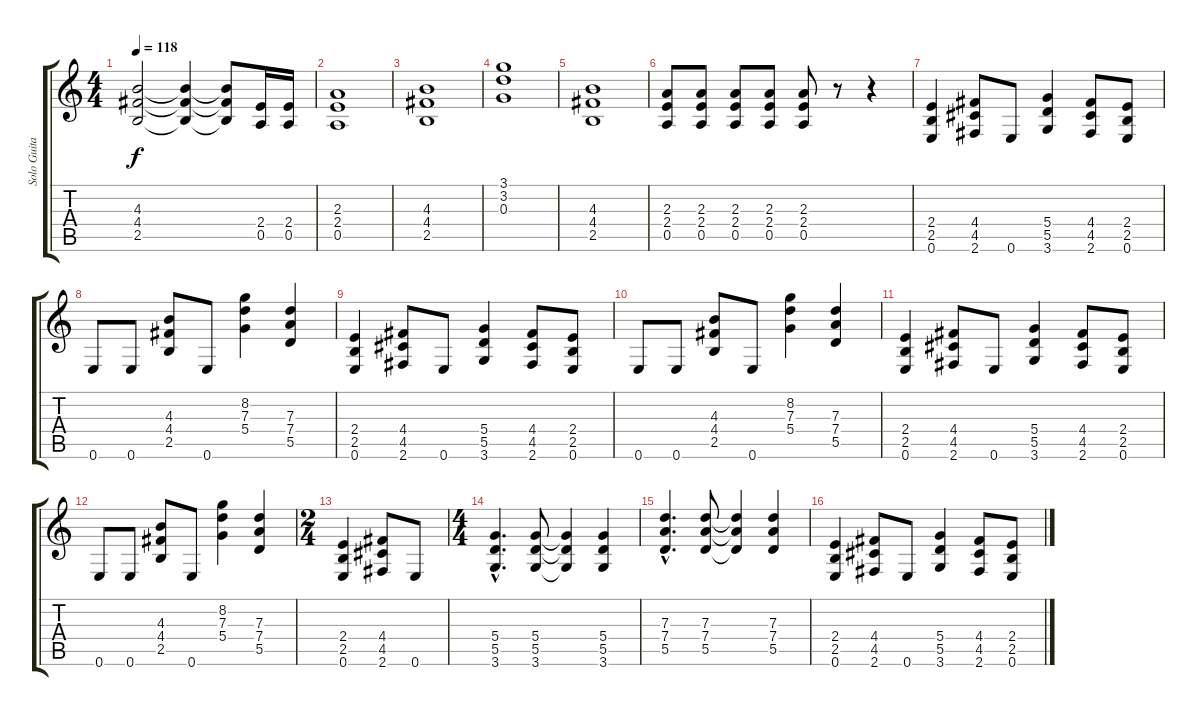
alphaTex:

\track ("Solo Guitar" "Solo Guita") {instrument distortionguitar}
\staff {score tabs}
\tuning (E4 B3 G3 D3 A2 E2) {hide}
\ts (4 4)
\tempo 118
\clef g2
\ks c
(4.3 4.4 2.5).2{dy f} (4.3{t} 4.4{t} 2.5{t}).4 (4.3{t} 4.4{t} 2.5{t}).8 (2.4 0.5).16 (2.4 0.5).16 |
(2.3 2.4 0.5).1 |
(4.3 4.4 2.5).1 |
(3.1 3.2 0.3).1 |
(4.3 4.4 2.5).1 |
(2.3 2.4 0.5).8 (2.3 2.4 0.5).8 (2.3 2.4 0.5).8 (2.3 2.4 0.5).8 (2.3 2.4 0.5).8 r.8 r.4 |
(2.4 2.5 0.6).4 (4.4 4.5 2.6).8 0.6.8 (5.4 5.5 3.6).4 (4.4 4.5 2.6).8 (2.4 2.5 0.6).8 |
0.6.8 0.6.8 (4.3 4.4 2.5).8 0.6.8 (8.2 7.3 5.4).4 (7.3 7.4 5.5).4 |
(2.4 2.5 0.6).4 (4.4 4.5 2.6).8 0.6.8 (5.4 5.5 3.6).4 (4.4 4.5 2.6).8 (2.4 2.5 0.6).8 |
0.6.8 0.6.8 (4.3 4.4 2.5).8 0.6.8 (8.2 7.3 5.4).4 (7.3 7.4 5.5).4 |
(2.4 2.5 0.6).4 (4.4 4.5 2.6).8 0.6.8 (5.4 5.5 3.6).4 (4.4 4.5 2.6).8 (2.4 2.5 0.6).8 |
0.6.8 0.6.8 (4.3 4.4 2.5).8 0.6.8 (8.2 7.3 5.4).4 (7.3 7.4 5.5).4 |
\ts (2 4)
(2.4 2.5 0.6).4 (4.4 4.5 2.6).8 0.6.8 |
\ts (4 4)
(5.4{hac} 5.5{hac} 3.6{hac}).4{d} (5.4 5.5 3.6).8 (5.4{t} 5.5{t} 3.6{t}).4 (5.4 5.5 3.6).4 |
(7.3{hac} 7.4{hac} 5.5{hac}).4{d} (7.3 7.4 5.5).8 (7.3{t} 7.4{t} 5.5{t}).4 (7.3 7.4 5.5).4 |
(2.4 2.5 0.6).4 (4.4 4.5 2.6).8 0.6.8 (5.4 5.5 3.6).4 (4.4 4.5 2.6).8 (2.4 2.5 0.6).8
